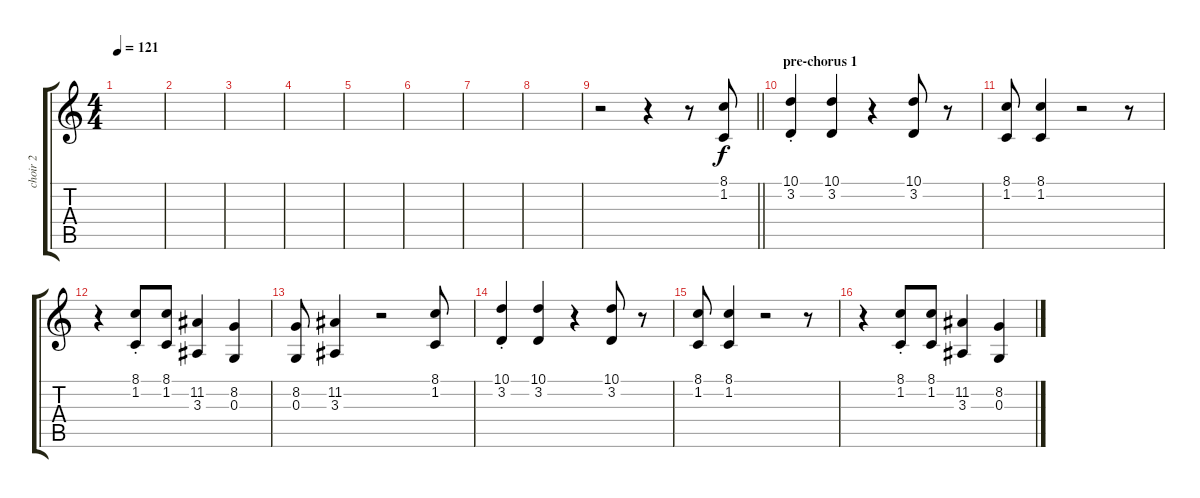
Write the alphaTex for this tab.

\track ("choir 2" "choir 2") {instrument synthbrass1}
\staff {score tabs}
\tuning (E4 B3 G3 D3 A2 E2) {hide}
\ts (4 4)
\tempo 121
\clef g2
\ks c
|
|
|
|
|
|
|
|
\barLineRight lightlight
r.2 r.4 r.8 (8.1 1.2).8 |
\section ("" "pre-chorus 1")
(10.1{st} 3.2{st}).4 (10.1 3.2).4 r.4 (10.1 3.2).8 r.8 |
(8.1 1.2).8 (8.1 1.2).4 r.2 r.8 |
r.4 (8.1{st} 1.2{st}).8 (8.1 1.2).8 (11.2 3.3).4 (8.2 0.3).4 |
(8.2 0.3).8 (11.2 3.3).4 r.2 (8.1 1.2).8 |
(10.1{st} 3.2{st}).4 (10.1 3.2).4 r.4 (10.1 3.2).8 r.8 |
(8.1 1.2).8 (8.1 1.2).4 r.2 r.8 |
r.4 (8.1{st} 1.2{st}).8 (8.1 1.2).8 (11.2 3.3).4 (8.2 0.3).4
